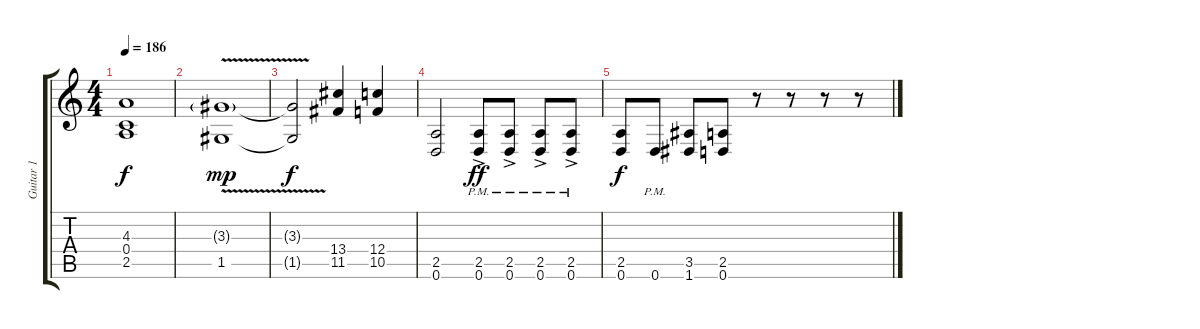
\track ("Guitar 1" "Guitar 1") {instrument distortionguitar}
\staff {score tabs}
\tuning (D4 A3 F3 C3 G2 D2) {hide}
\ts (4 4)
\tempo 186
\clef g2
\ks c
(4.3{t} 0.4 2.5{t}).1{dy f} |
(3.3{v g} 1.5{v}).1{dy mp} |
(3.3{t} 1.5{t}).2{dy f} (13.4 11.5).4 (12.4 10.5).4 |
(2.5 0.6).2 (2.5{ac pm} 0.6{ac pm}).8{dy ff} (2.5{ac pm} 0.6{ac pm}).8 (2.5{ac pm} 0.6{ac pm}).8 (2.5{ac pm} 0.6{ac pm}).8 |
(2.5 0.6).8{dy f} 0.6{pm}.8 (3.5 1.6).8 (2.5 0.6).8 r.8 r.8 r.8 r.8
